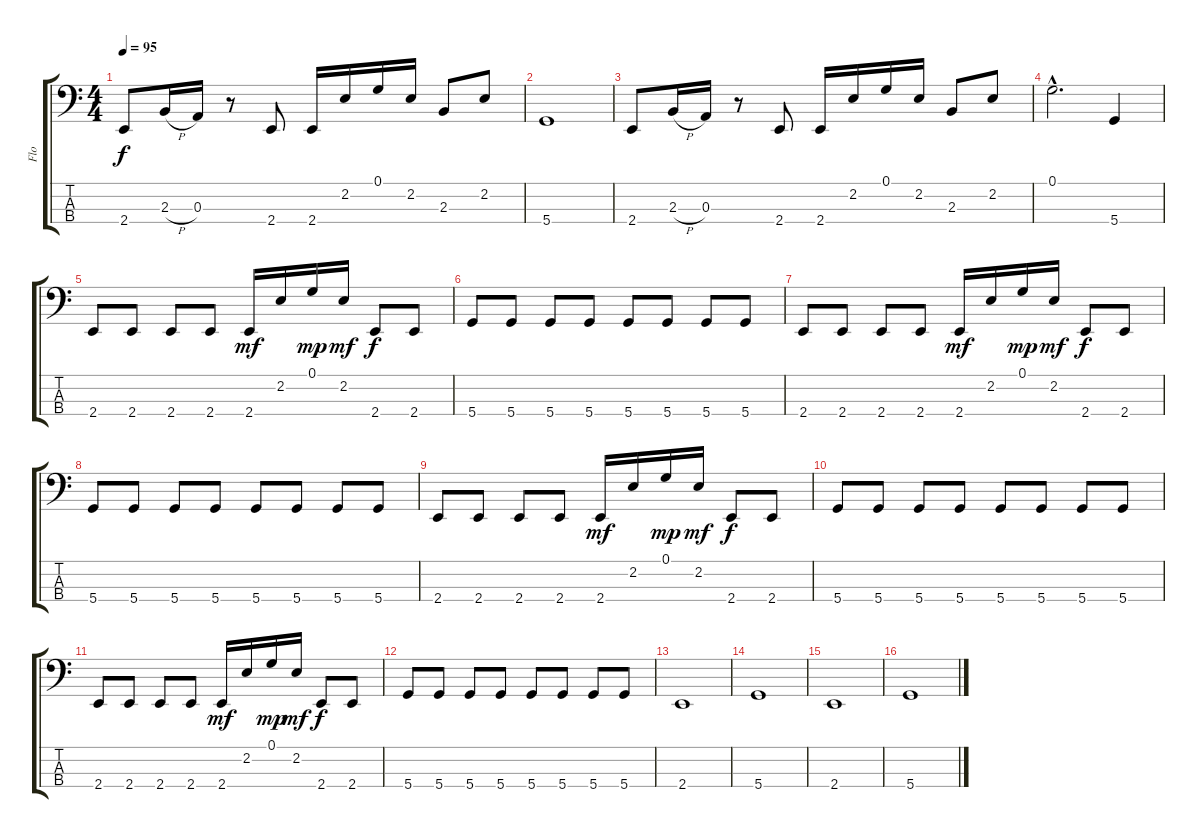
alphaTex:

\track ("Flo" "Flo") {instrument electricbassfinger}
\staff {score tabs}
\tuning (G2 D2 A1 D1) {hide}
\ts (4 4)
\tempo 95
\clef f4
\ks c
2.4.8{dy f} 2.3{h}.16 0.3.16 r.8 2.4.8 2.4.16 2.2.16 0.1.16 2.2.16 2.3.8 2.2.8 |
5.4.1 |
2.4.8 2.3{h}.16 0.3.16 r.8 2.4.8 2.4.16 2.2.16 0.1.16 2.2.16 2.3.8 2.2.8 |
0.1{hac}.2{d} 5.4.4 |
2.4.8 2.4.8 2.4.8 2.4.8 2.4.16{dy mf} 2.2.16 0.1.16{dy mp} 2.2.16{dy mf} 2.4.8{dy f} 2.4.8 |
5.4.8 5.4.8 5.4.8 5.4.8 5.4.8 5.4.8 5.4.8 5.4.8 |
2.4.8 2.4.8 2.4.8 2.4.8 2.4.16{dy mf} 2.2.16 0.1.16{dy mp} 2.2.16{dy mf} 2.4.8{dy f} 2.4.8 |
5.4.8 5.4.8 5.4.8 5.4.8 5.4.8 5.4.8 5.4.8 5.4.8 |
2.4.8 2.4.8 2.4.8 2.4.8 2.4.16{dy mf} 2.2.16 0.1.16{dy mp} 2.2.16{dy mf} 2.4.8{dy f} 2.4.8 |
5.4.8 5.4.8 5.4.8 5.4.8 5.4.8 5.4.8 5.4.8 5.4.8 |
2.4.8 2.4.8 2.4.8 2.4.8 2.4.16{dy mf} 2.2.16 0.1.16{dy mp} 2.2.16{dy mf} 2.4.8{dy f} 2.4.8 |
5.4.8 5.4.8 5.4.8 5.4.8 5.4.8 5.4.8 5.4.8 5.4.8 |
2.4.1 |
5.4.1 |
2.4.1 |
5.4.1
